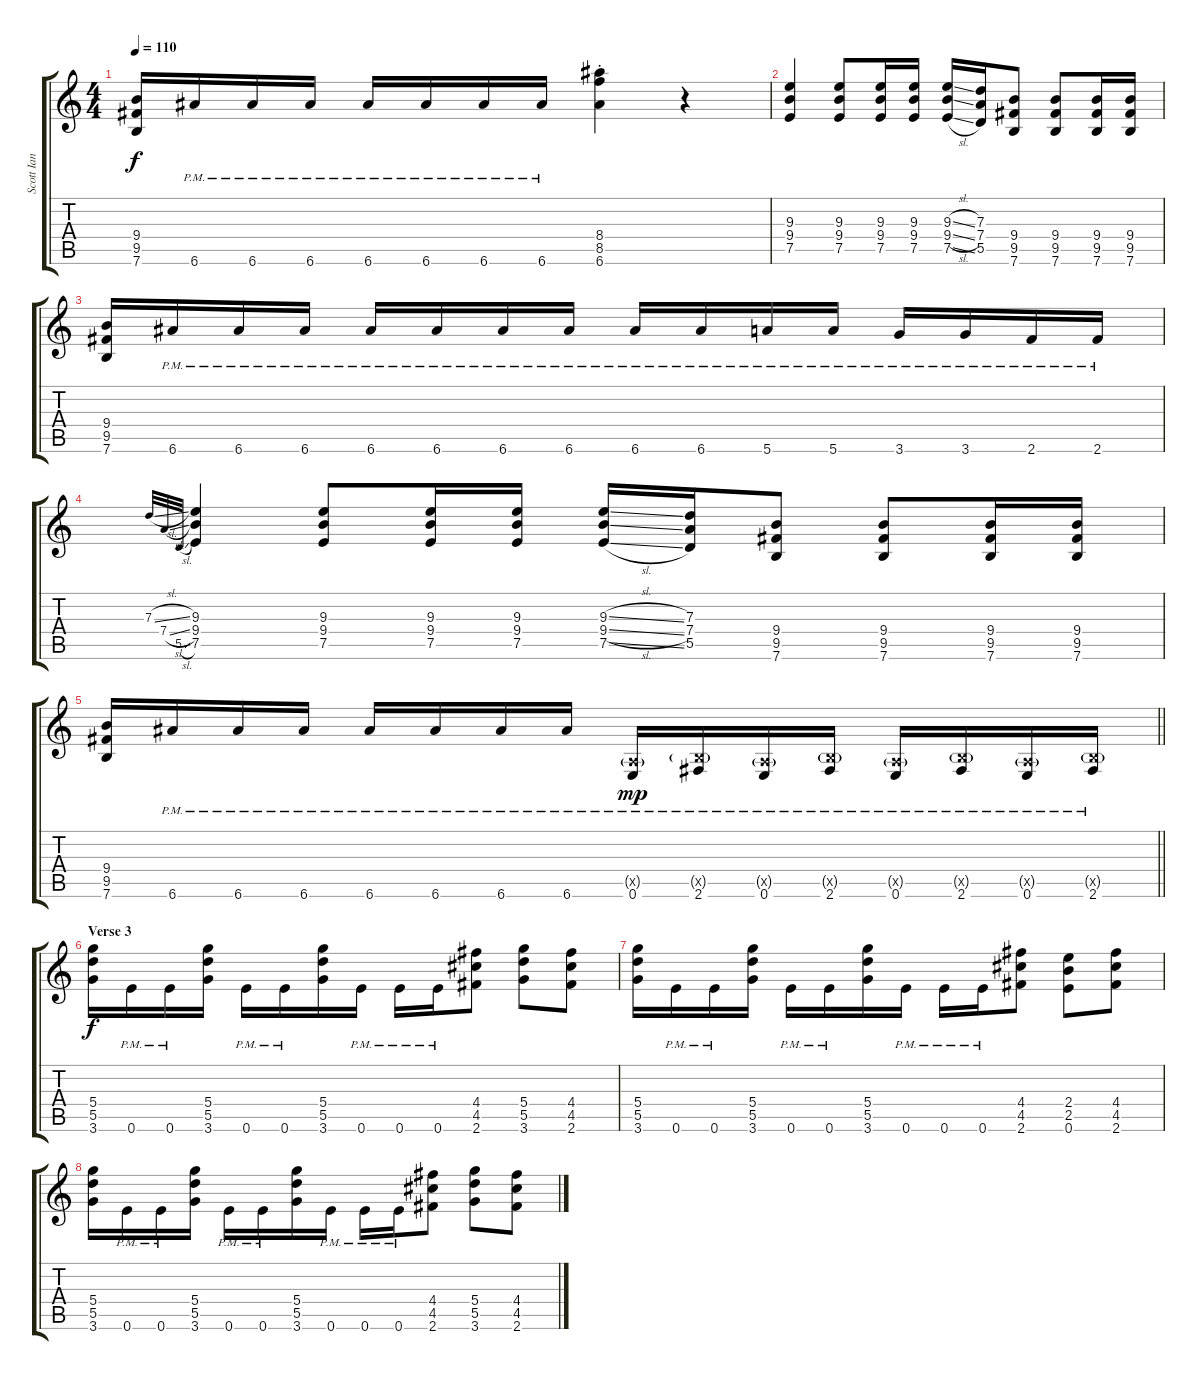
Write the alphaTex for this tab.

\track ("Scott Ian (Guitar Rhythm)" "Scott Ian ") {instrument overdrivenguitar}
\staff {score tabs}
\tuning (E4 B3 G3 D3 A2 E2) {hide}
\ts (4 4)
\tempo 110
\clef g2
\ks c
(9.4 9.5 7.6).16{dy f} 6.6{pm}.16{ot 8vb} 6.6{pm}.16{ot 8vb} 6.6{pm}.16{ot 8vb} 6.6{pm}.16{ot 8vb} 6.6{pm}.16{ot 8vb} 6.6{pm}.16{ot 8vb} 6.6{pm}.16{ot 8vb} (8.4{st} 8.5{st} 6.6{st}).4{ot 8vb} r.4 |
(9.3 9.4 7.5).4 (9.3 9.4 7.5).8 (9.3 9.4 7.5).16 (9.3 9.4 7.5).16 (9.3{sl} 9.4{sl} 7.5{sl}).16 (7.3 7.4 5.5).16 (9.4 9.5 7.6).8 (9.4 9.5 7.6).8 (9.4 9.5 7.6).16 (9.4 9.5 7.6).16 |
(9.4 9.5 7.6).16 6.6{pm}.16{ot 8vb} 6.6{pm}.16{ot 8vb} 6.6{pm}.16{ot 8vb} 6.6{pm}.16{ot 8vb} 6.6{pm}.16{ot 8vb} 6.6{pm}.16{ot 8vb} 6.6{pm}.16{ot 8vb} 6.6{pm}.16{ot 8vb} 6.6{pm}.16{ot 8vb} 5.6{pm}.16{ot 8vb} 5.6{pm}.16{ot 8vb} 3.6{pm}.16{ot 8vb} 3.6{pm}.16{ot 8vb} 2.6{pm}.16{ot 8vb} 2.6{pm}.16{ot 8vb} |
7.3{sl}.32{gr onbeat} 7.4{sl}.32{gr onbeat} 5.5{sl}.32{gr onbeat} (9.3 9.4 7.5).4 (9.3 9.4 7.5).8 (9.3 9.4 7.5).16 (9.3 9.4 7.5).16 (9.3{sl} 9.4{sl} 7.5{sl}).16 (7.3 7.4 5.5).16 (9.4 9.5 7.6).8 (9.4 9.5 7.6).8 (9.4 9.5 7.6).16 (9.4 9.5 7.6).16 |
\barLineRight lightlight
(9.4 9.5 7.6).16 6.6{pm}.16{ot 8vb} 6.6{pm}.16{ot 8vb} 6.6{pm}.16{ot 8vb} 6.6{pm}.16{ot 8vb} 6.6{pm}.16{ot 8vb} 6.6{pm}.16{ot 8vb} 6.6{pm}.16{ot 8vb} (0.5{g x} 0.6{pm}).16{dy mp} (2.5{g x} 2.6{pm}).16 (0.5{g x} 0.6{pm}).16 (2.5{g x} 2.6{pm}).16 (0.5{g x} 0.6{pm}).16 (2.5{g x} 2.6{pm}).16 (0.5{g x} 0.6{pm}).16 (2.5{g x} 2.6{pm}).16 |
\section ("" "Verse 3")
(5.4 5.5 3.6).16{ot 8vb dy f} 0.6{pm}.16{ot 8vb} 0.6{pm}.16{ot 8vb} (5.4 5.5 3.6).16{ot 8vb} 0.6{pm}.16{ot 8vb} 0.6{pm}.16{ot 8vb} (5.4 5.5 3.6).16{ot 8vb} 0.6{pm}.16{ot 8vb} 0.6{pm}.16{ot 8vb} 0.6{pm}.16{ot 8vb} (4.4 4.5 2.6).8{ot 8vb} (5.4 5.5 3.6).8{ot 8vb} (4.4 4.5 2.6).8{ot 8vb} |
(5.4 5.5 3.6).16{ot 8vb} 0.6{pm}.16{ot 8vb} 0.6{pm}.16{ot 8vb} (5.4 5.5 3.6).16{ot 8vb} 0.6{pm}.16{ot 8vb} 0.6{pm}.16{ot 8vb} (5.4 5.5 3.6).16{ot 8vb} 0.6{pm}.16{ot 8vb} 0.6{pm}.16{ot 8vb} 0.6{pm}.16{ot 8vb} (4.4 4.5 2.6).8{ot 8vb} (2.4 2.5 0.6).8{ot 8vb} (4.4 4.5 2.6).8{ot 8vb} |
(5.4 5.5 3.6).16{ot 8vb} 0.6{pm}.16{ot 8vb} 0.6{pm}.16{ot 8vb} (5.4 5.5 3.6).16{ot 8vb} 0.6{pm}.16{ot 8vb} 0.6{pm}.16{ot 8vb} (5.4 5.5 3.6).16{ot 8vb} 0.6{pm}.16{ot 8vb} 0.6{pm}.16{ot 8vb} 0.6{pm}.16{ot 8vb} (4.4 4.5 2.6).8{ot 8vb} (5.4 5.5 3.6).8{ot 8vb} (4.4 4.5 2.6).8{ot 8vb}
